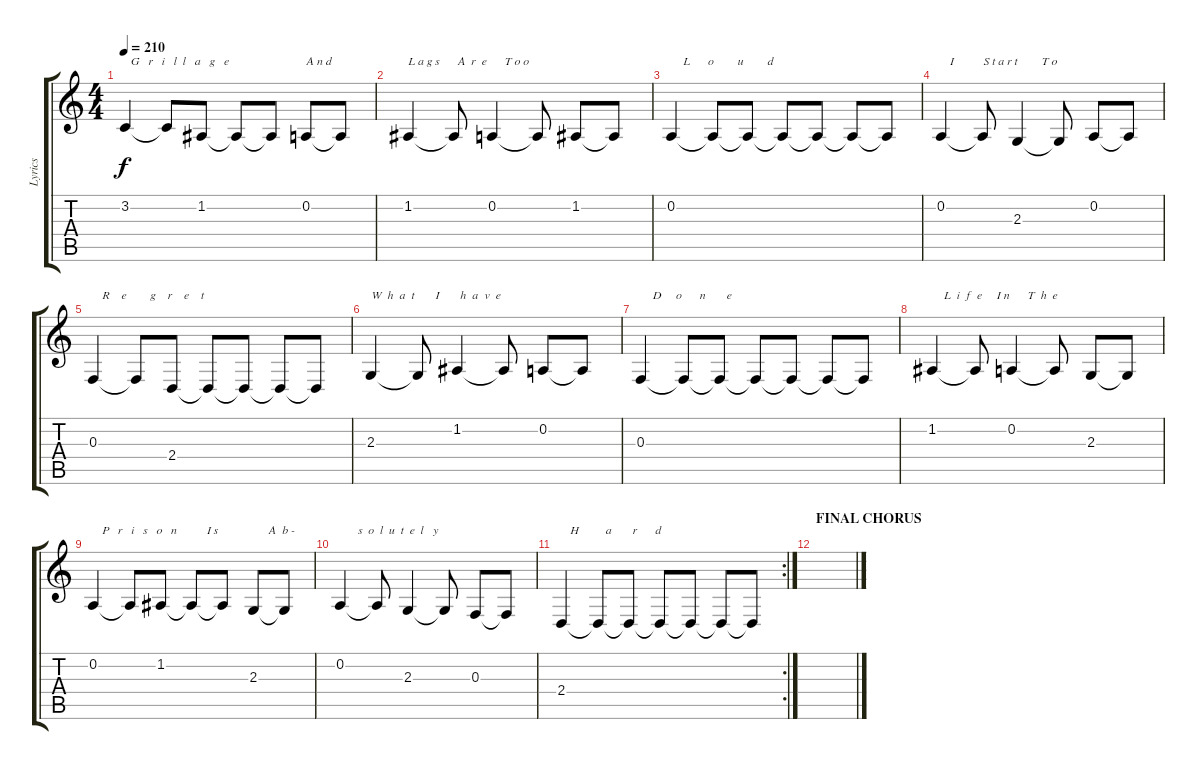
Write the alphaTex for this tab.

\track ("Lyrics" "Lyrics") {instrument lead2sawtooth}
\staff {score tabs}
\tuning (D4 A3 F3 C3 G2 C2) {hide}
\ts (4 4)
\tempo 210
\clef g2
\ks c
3.2.4{txt "  G   r   i   l  l   a   g   e" dy f} 3.2{t}.8 1.2.8 1.2{t}.8 1.2{t}.8 0.2.8{txt "A n d"} 0.2{t}.8 |
1.2.4{txt "L a g s      A  r  e      T o o"} 1.2{t}.8 0.2.4 0.2{t}.8 1.2.8 1.2{t}.8 |
0.2.4{txt "    L      o        u        d"} 0.2{t}.8 0.2{t}.8 0.2{t}.8 0.2{t}.8 0.2{t}.8 0.2{t}.8 |
0.2.4{txt "   I          S t a r t        T o  "} 0.2{t}.8 2.3.4 2.3{t}.8 0.2.8 0.2{t}.8 |
0.3.4{txt "   R    e        g    r    e    t"} 0.3{t}.8 2.4.8 2.4{t}.8 2.4{t}.8 2.4{t}.8 2.4{t}.8 |
2.3.4{txt "W  h  a  t       I       h  a  v  e    "} 2.3{t}.8 1.2.4 1.2{t}.8 0.2.8 0.2{t}.8 |
0.3.4{txt "    D     o      n       e"} 0.3{t}.8 0.3{t}.8 0.3{t}.8 0.3{t}.8 0.3{t}.8 0.3{t}.8 |
1.2.4{txt "    L  i  f  e     I n      T  h  e "} 1.2{t}.8 0.2.4 0.2{t}.8 2.3.8 2.3{t}.8 |
0.2.4{txt "   P   r   i   s   o   n          I s "} 0.2{t}.8 1.2.8 1.2{t}.8 1.2{t}.8 2.3.8{txt "     A  b - "} 2.3{t}.8 |
0.2.4{txt "      s  o  l  u  t  e  l   y "} 0.2{t}.8 2.3.4 2.3{t}.8 0.3.8 0.3{t}.8 |
\rc 2
2.4.4{txt "   H         a       r      d"} 2.4{t}.8 2.4{t}.8 2.4{t}.8 2.4{t}.8 2.4{t}.8 2.4{t}.8 |
\section ("" "FINAL CHORUS")
